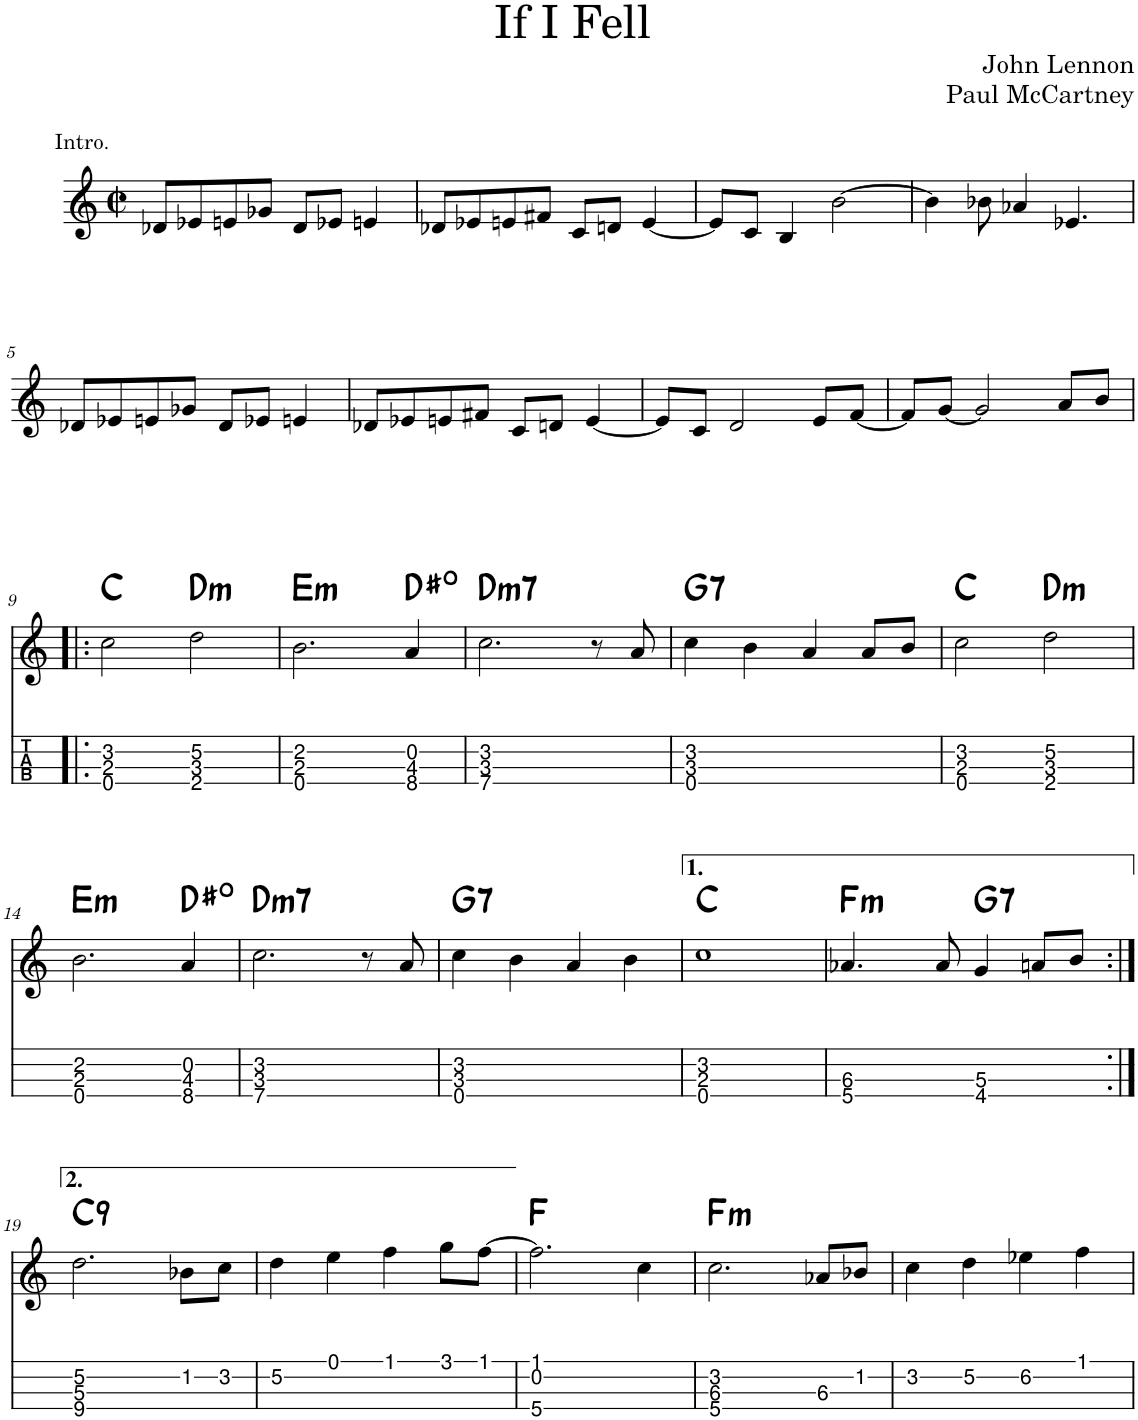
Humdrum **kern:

**kern	**kern	**harte
*part2	*part1	*part1
*staff2	*staff1	*
*I"Mandolin (Tablature)	*I"Flute	*
*stria4	*	*
*	*clefG2	*
*k[]	*k[]	*
*M2/2	*M2/2	*
*met(c|)	*met(c|)	*
=1	=1	=1
!	!LO:TX:a:t=Intro.	!
1r	8d-X/L	.
.	8e-X/	.
.	8en/	.
.	8g-X/J	.
.	8d-/L	.
.	8e-X/J	.
.	4en/	.
=2	=2	=2
1r	8d-X/L	.
.	8e-X/	.
.	8en/	.
.	8f#X/J	.
.	8c/L	.
.	8dn/J	.
.	[4e/	.
=3	=3	=3
1r	8e/L]	.
.	8c/J	.
.	4B/	.
.	[2b\	.
=4	=4	=4
1r	4b\]	.
.	8b-X\	.
.	4a-X/	.
.	4.e-X/	.
!!LO:LB:g=z
=5	=5	=5
1r	8d-X/L	.
.	8e-X/	.
.	8en/	.
.	8g-X/J	.
.	8d-/L	.
.	8e-X/J	.
.	4en/	.
=6	=6	=6
1r	8d-X/L	.
.	8e-X/	.
.	8en/	.
.	8f#X/J	.
.	8c/L	.
.	8dn/J	.
.	[4e/	.
=7	=7	=7
1r	8e/L]	.
.	8c/J	.
.	2d/	.
.	8e/L	.
.	[8f/J	.
=8	=8	=8
1r	8f/L]	.
.	[8g/J	.
.	2g/]	.
.	8a/L	.
.	8b/J	.
!!LO:LB:g=z
=9!|:	=9!|:	=9!|:
2G 2e 2cc	2cc\	C:maj
!	!	!LO:H:kt=m
2A 2f 2dd	2dd\	D:min
=10	=10	=10
!	!	!LO:H:kt=m
2.G 2.e 2.b	2.b\	E:min
4e- 4f# 4a	4a/	D#:dim
=11	=11	=11
!	!	!LO:H:kt=m7
2.d 2.f 2.cc	2.cc\	D:min7
4r	8r	.
.	8a/	.
=12	=12	=12
!	!	!LO:H:kt=7
4G 4f 4cc	4cc\	G:7
4r	4b\	.
2r	4a/	.
.	8a/L	.
.	8b/J	.
=13	=13	=13
2G 2e 2cc	2cc\	C:maj
!	!	!LO:H:kt=m
2A 2f 2dd	2dd\	D:min
!!LO:LB:g=z
=14	=14	=14
!	!	!LO:H:kt=m
2.G 2.e 2.b	2.b\	E:min
4e- 4f# 4a	4a/	D#:dim
=15	=15	=15
!	!	!LO:H:kt=m7
2.d 2.f 2.cc	2.cc\	D:min7
4r	8r	.
.	8a/	.
=16	=16	=16
!	!	!LO:H:kt=7
4G 4f 4cc	4cc\	G:7
4r	4b\	.
2r	4a/	.
.	4b\	.
=17	=17	=17
1G 1e 1cc	1cc	C:maj
=18	=18	=18
!	!	!LO:H:kt=m
4c 4g#	4.a-X/	F:min
8r	.	.
8r	8a-/	.
!	!	!LO:H:kt=7
4B 4g	4g/	G:7
4r	8an/L	.
.	8b/J	.
!!LO:LB:g=z
=19:|!	=19:|!	=19:|!
!	!	!LO:H:kt=9
2.e 2.g 2.dd	2.dd\	C:9
8b-L	8b-X\L	.
8ccJ	8cc\J	.
=20	=20	=20
4dd	4dd\	.
4ee	4ee\	.
4ff	4ff\	.
8ggL	8gg\L	.
8ffJ	[8ff\J	.
=21	=21	=21
2.c 2.a 2.ff	2.ff\]	F:maj
4r	4cc\	.
=22	=22	=22
!	!	!LO:H:kt=m
2.c 2.g# 2.cc	2.cc\	F:min
8g#L	8a-X/L	.
8b-J	8b-X/J	.
=23	=23	=23
4cc	4cc\	.
4dd	4dd\	.
4ee-	4ee-X\	.
4ff	4ff\	.
=	=	=
*-	*-	*-
